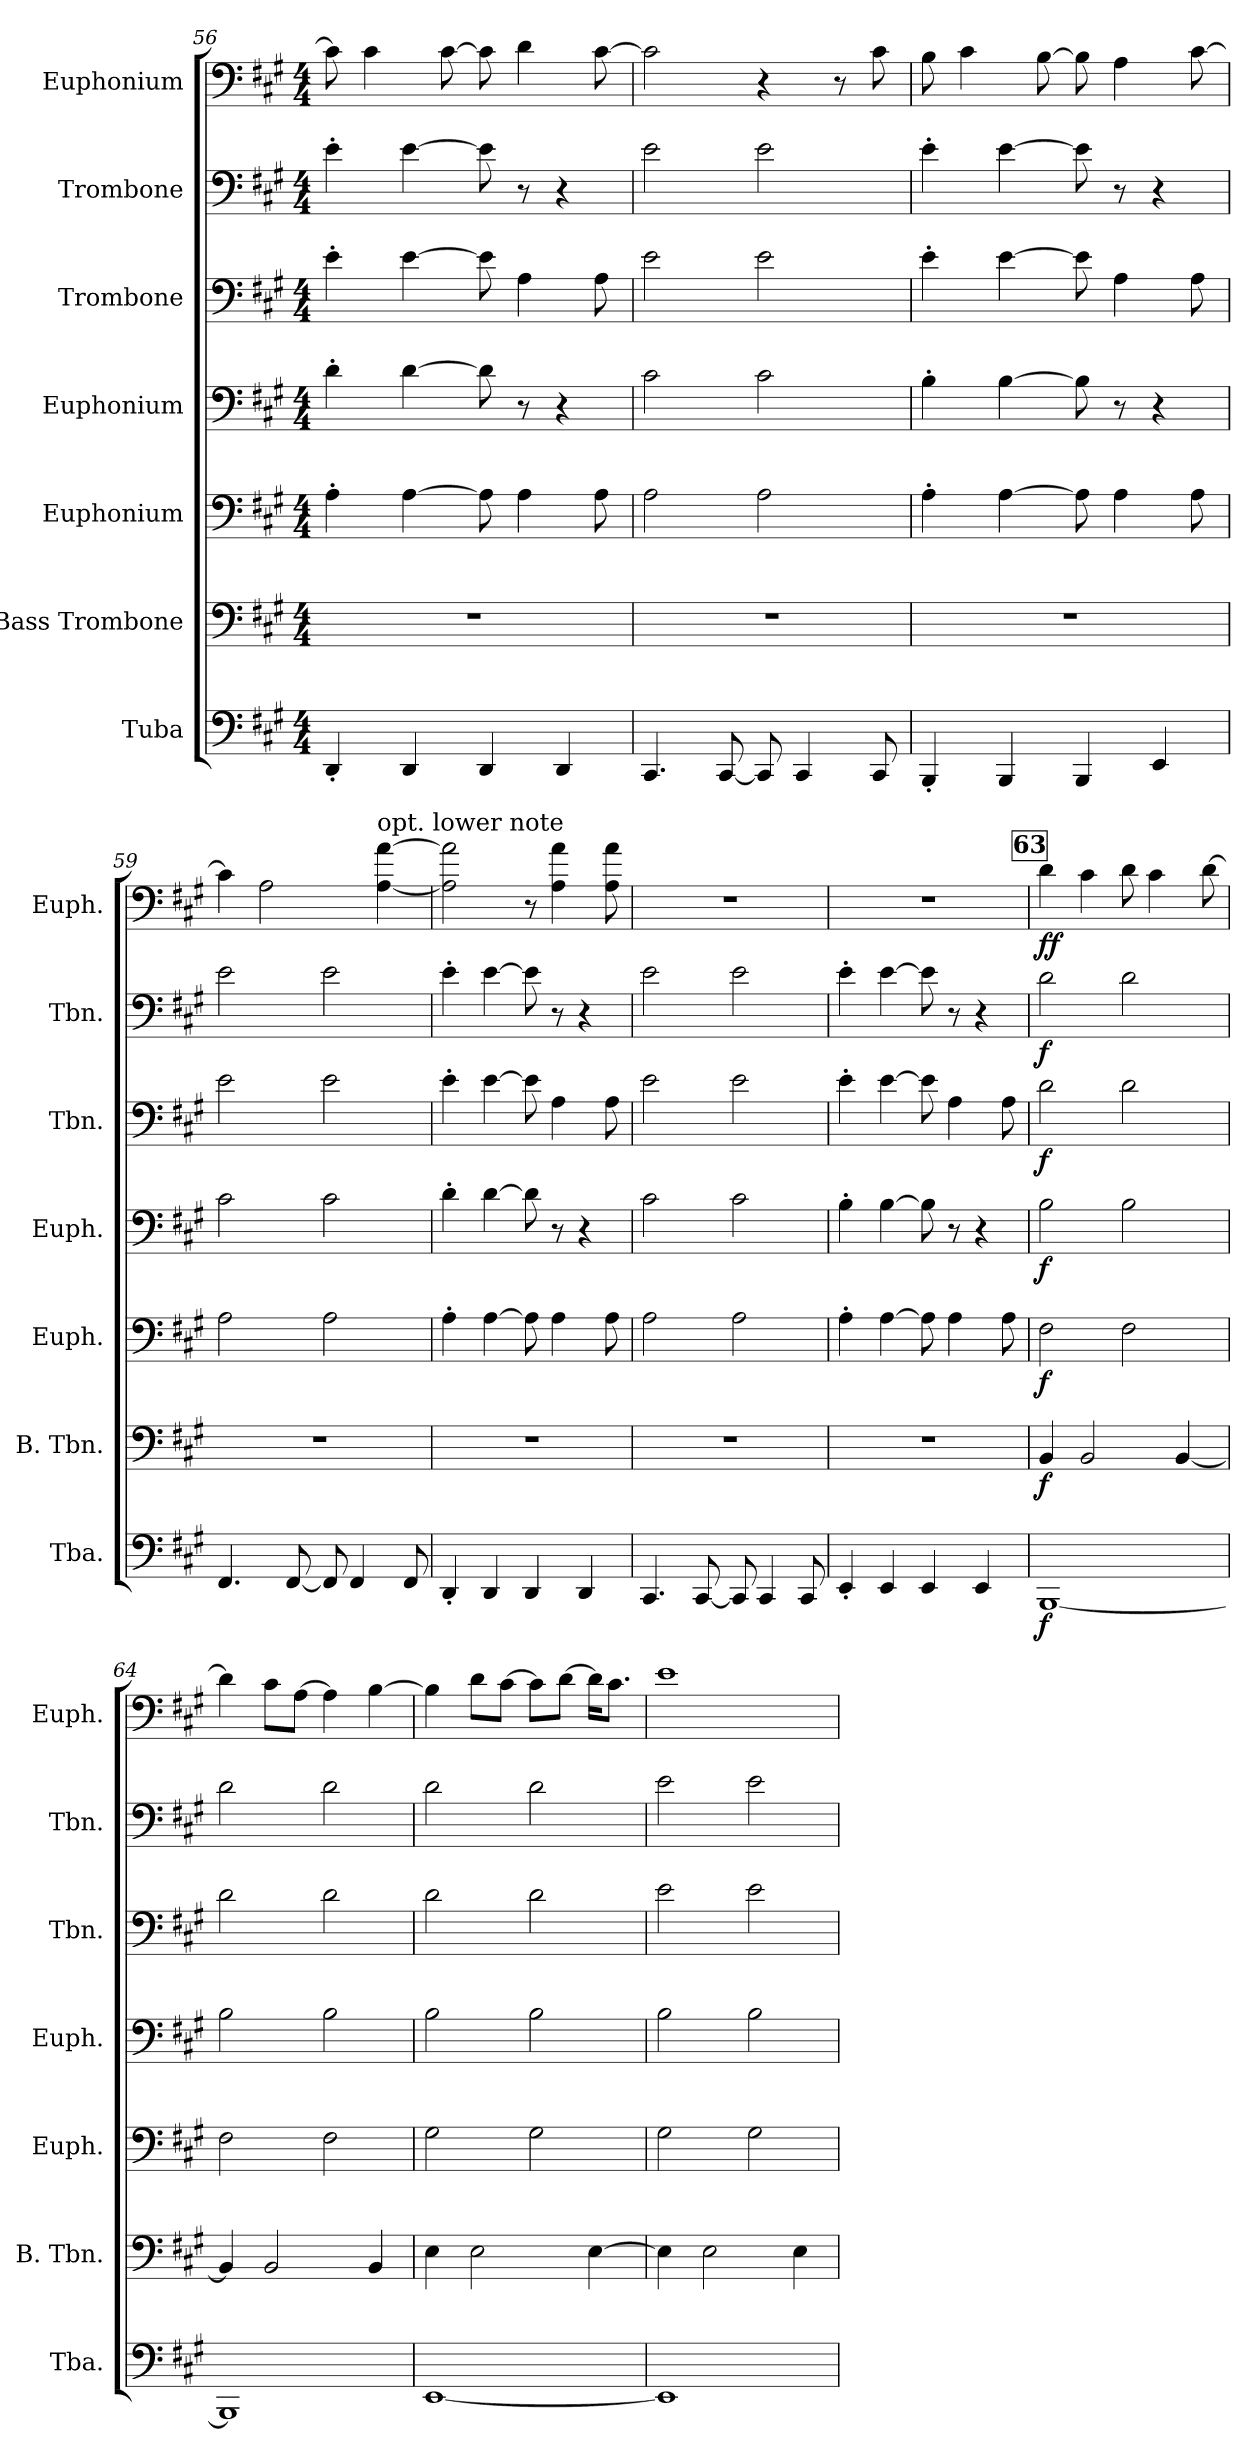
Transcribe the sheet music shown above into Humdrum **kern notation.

**kern	**dynam	**kern	**dynam	**kern	**dynam	**kern	**dynam	**kern	**dynam	**kern	**dynam	**kern	**dynam
*part7	*part7	*part6	*part6	*part5	*part5	*part4	*part4	*part3	*part3	*part2	*part2	*part1	*part1
*staff7	*staff7	*staff6	*staff6	*staff5	*staff5	*staff4	*staff4	*staff3	*staff3	*staff2	*staff2	*staff1	*staff1
*I"Tuba	*	*I"Bass Trombone	*	*I"Euphonium	*	*I"Euphonium	*	*I"Trombone	*	*I"Trombone	*	*I"Euphonium	*
*I'Tba.	*	*I'B. Tbn.	*	*I'Euph.	*	*I'Euph.	*	*I'Tbn.	*	*I'Tbn.	*	*I'Euph.	*
!!LO:PB:g=z
*clefF4	*	*clefF4	*	*clefF4	*	*clefF4	*	*clefF4	*	*clefF4	*	*clefF4	*
*k[f#c#g#]	*	*k[f#c#g#]	*	*k[f#c#g#]	*	*k[f#c#g#]	*	*k[f#c#g#]	*	*k[f#c#g#]	*	*k[f#c#g#]	*
*M4/4	*	*M4/4	*	*M4/4	*	*M4/4	*	*M4/4	*	*M4/4	*	*M4/4	*
=56	=56	=56	=56	=56	=56	=56	=56	=56	=56	=56	=56	=56	=56
4DD'/	.	1r	.	4A'\	.	4d'\	.	4e'\	.	4e'\	.	8c#\]	.
.	.	.	.	.	.	.	.	.	.	.	.	4c#\	.
4DD/	.	.	.	[4A\	.	[4d\	.	[4e\	.	[4e\	.	.	.
.	.	.	.	.	.	.	.	.	.	.	.	[8c#\	.
4DD/	.	.	.	8A\]	.	8d\]	.	8e\]	.	8e\]	.	8c#\]	.
.	.	.	.	4A\	.	8r	.	4A\	.	8r	.	4d\	.
4DD/	.	.	.	.	.	4r	.	.	.	4r	.	.	.
.	.	.	.	8A\	.	.	.	8A\	.	.	.	[8c#\	.
=57	=57	=57	=57	=57	=57	=57	=57	=57	=57	=57	=57	=57	=57
4.CC#/	.	1r	.	2A\	.	2c#\	.	2e\	.	2e\	.	2c#\]	.
[8CC#/	.	.	.	.	.	.	.	.	.	.	.	.	.
8CC#/]	.	.	.	2A\	.	2c#\	.	2e\	.	2e\	.	4r	.
4CC#/	.	.	.	.	.	.	.	.	.	.	.	.	.
.	.	.	.	.	.	.	.	.	.	.	.	8r	.
8CC#/	.	.	.	.	.	.	.	.	.	.	.	8c#\	.
=58	=58	=58	=58	=58	=58	=58	=58	=58	=58	=58	=58	=58	=58
4BBB'/	.	1r	.	4A'\	.	4B'\	.	4e'\	.	4e'\	.	8B\	.
.	.	.	.	.	.	.	.	.	.	.	.	4c#\	.
4BBB/	.	.	.	[4A\	.	[4B\	.	[4e\	.	[4e\	.	.	.
.	.	.	.	.	.	.	.	.	.	.	.	[8B\	.
4BBB/	.	.	.	8A\]	.	8B\]	.	8e\]	.	8e\]	.	8B\]	.
.	.	.	.	4A\	.	8r	.	4A\	.	8r	.	4A\	.
4EE/	.	.	.	.	.	4r	.	.	.	4r	.	.	.
.	.	.	.	8A\	.	.	.	8A\	.	.	.	[8c#\	.
=59	=59	=59	=59	=59	=59	=59	=59	=59	=59	=59	=59	=59	=59
4.FF#/	.	1r	.	2A\	.	2c#\	.	2e\	.	2e\	.	4c#\]	.
.	.	.	.	.	.	.	.	.	.	.	.	2A\	.
[8FF#/	.	.	.	.	.	.	.	.	.	.	.	.	.
8FF#/]	.	.	.	2A\	.	2c#\	.	2e\	.	2e\	.	.	.
4FF#/	.	.	.	.	.	.	.	.	.	.	.	.	.
!	!	!	!	!	!	!	!	!	!	!	!	!LO:TX:a:t=opt. lower note	!
.	.	.	.	.	.	.	.	.	.	.	.	[4A\ [4a\	.
8FF#/	.	.	.	.	.	.	.	.	.	.	.	.	.
=60	=60	=60	=60	=60	=60	=60	=60	=60	=60	=60	=60	=60	=60
4DD'/	.	1r	.	4A'\	.	4d'\	.	4e'\	.	4e'\	.	2A\] 2a\]	.
4DD/	.	.	.	[4A\	.	[4d\	.	[4e\	.	[4e\	.	.	.
4DD/	.	.	.	8A\]	.	8d\]	.	8e\]	.	8e\]	.	8r	.
.	.	.	.	4A\	.	8r	.	4A\	.	8r	.	4A\ 4a\	.
4DD/	.	.	.	.	.	4r	.	.	.	4r	.	.	.
.	.	.	.	8A\	.	.	.	8A\	.	.	.	8A\ 8a\	.
!!LO:PB:g=z
=61	=61	=61	=61	=61	=61	=61	=61	=61	=61	=61	=61	=61	=61
4.CC#/	.	1r	.	2A\	.	2c#\	.	2e\	.	2e\	.	1r	.
[8CC#/	.	.	.	.	.	.	.	.	.	.	.	.	.
8CC#/]	.	.	.	2A\	.	2c#\	.	2e\	.	2e\	.	.	.
4CC#/	.	.	.	.	.	.	.	.	.	.	.	.	.
8CC#/	.	.	.	.	.	.	.	.	.	.	.	.	.
=62	=62	=62	=62	=62	=62	=62	=62	=62	=62	=62	=62	=62	=62
4EE'/	.	1r	.	4A'\	.	4B'\	.	4e'\	.	4e'\	.	1r	.
4EE/	.	.	.	[4A\	.	[4B\	.	[4e\	.	[4e\	.	.	.
4EE/	.	.	.	8A\]	.	8B\]	.	8e\]	.	8e\]	.	.	.
.	.	.	.	4A\	.	8r	.	4A\	.	8r	.	.	.
4EE/	.	.	.	.	.	4r	.	.	.	4r	.	.	.
.	.	.	.	8A\	.	.	.	8A\	.	.	.	.	.
!!LO:REH:place=s1:a:B:fs=14:t=63
=63	=63	=63	=63	=63	=63	=63	=63	=63	=63	=63	=63	=63	=63
!	!LO:DY:b	!	!LO:DY:b	!	!LO:DY:b	!	!LO:DY:b	!	!LO:DY:b	!	!LO:DY:b	!	!LO:DY:b
[1BBB	f	4BB/	f	2F#\	f	2B\	f	2d\	f	2d\	f	4d\	ff
.	.	2BB/	.	.	.	.	.	.	.	.	.	4c#\	.
.	.	.	.	2F#\	.	2B\	.	2d\	.	2d\	.	8d\	.
.	.	.	.	.	.	.	.	.	.	.	.	4c#\	.
.	.	[4BB/	.	.	.	.	.	.	.	.	.	.	.
.	.	.	.	.	.	.	.	.	.	.	.	[8d\	.
=64	=64	=64	=64	=64	=64	=64	=64	=64	=64	=64	=64	=64	=64
1BBB]	.	4BB/]	.	2F#\	.	2B\	.	2d\	.	2d\	.	4d\]	.
.	.	2BB/	.	.	.	.	.	.	.	.	.	8c#\L	.
.	.	.	.	.	.	.	.	.	.	.	.	[8A\J	.
.	.	.	.	2F#\	.	2B\	.	2d\	.	2d\	.	4A\]	.
.	.	4BB/	.	.	.	.	.	.	.	.	.	[4B\	.
=65	=65	=65	=65	=65	=65	=65	=65	=65	=65	=65	=65	=65	=65
[1EE	.	4E\	.	2G#\	.	2B\	.	2d\	.	2d\	.	4B\]	.
.	.	2E\	.	.	.	.	.	.	.	.	.	8d\L	.
.	.	.	.	.	.	.	.	.	.	.	.	[8c#\J	.
.	.	.	.	2G#\	.	2B\	.	2d\	.	2d\	.	8c#\L]	.
.	.	.	.	.	.	.	.	.	.	.	.	[8d\J	.
.	.	[4E\	.	.	.	.	.	.	.	.	.	16d\KL]	.
.	.	.	.	.	.	.	.	.	.	.	.	8.c#\J	.
!!LO:PB:g=z
=66	=66	=66	=66	=66	=66	=66	=66	=66	=66	=66	=66	=66	=66
1EE]	.	4E\]	.	2G#\	.	2B\	.	2e\	.	2e\	.	1e	.
.	.	2E\	.	.	.	.	.	.	.	.	.	.	.
.	.	.	.	2G#\	.	2B\	.	2e\	.	2e\	.	.	.
.	.	4E\	.	.	.	.	.	.	.	.	.	.	.
=	=	=	=	=	=	=	=	=	=	=	=	=	=
*-	*-	*-	*-	*-	*-	*-	*-	*-	*-	*-	*-	*-	*-
